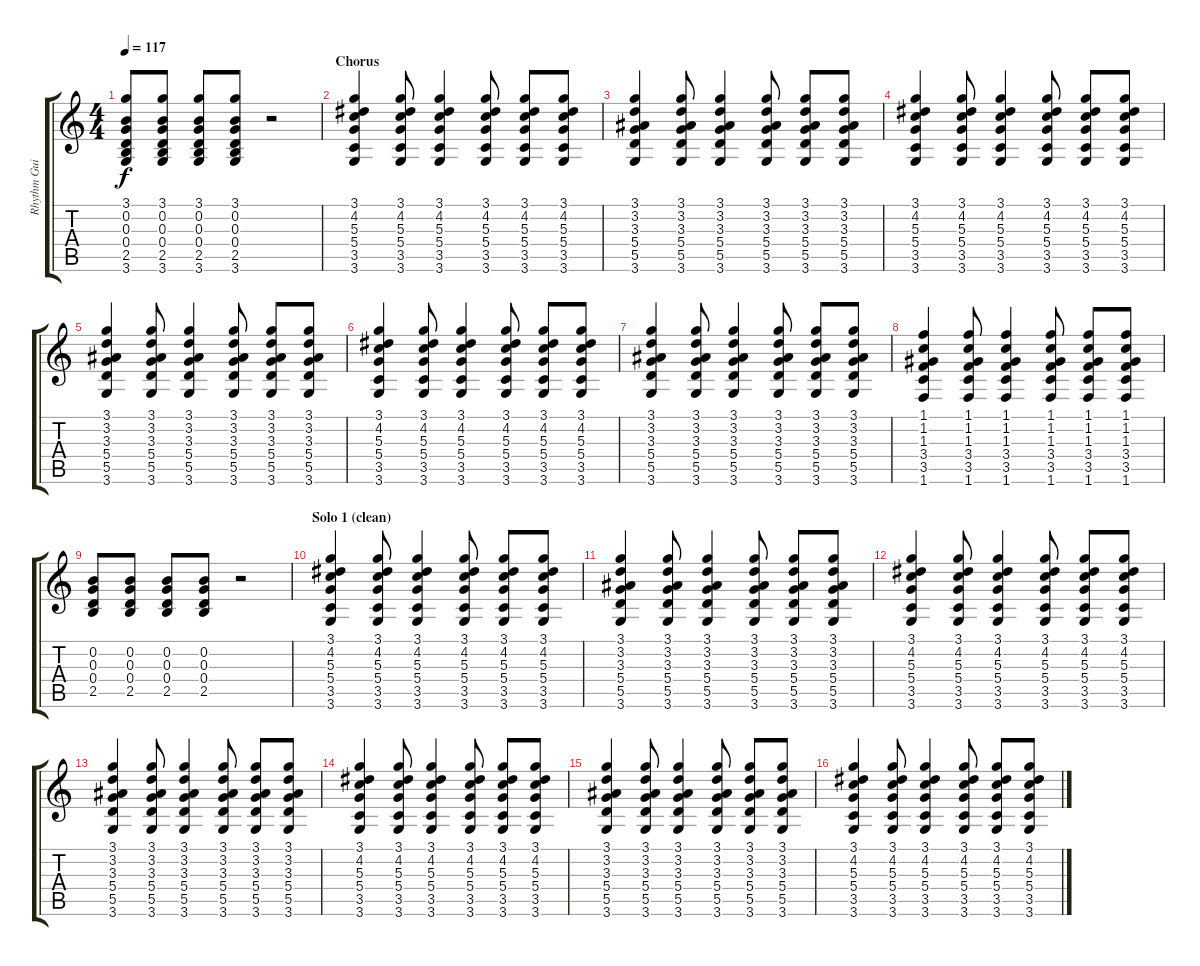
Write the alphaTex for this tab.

\track ("Rhythm Guitar (Acoustic)" "Rhythm Gui") {instrument acousticguitarsteel}
\staff {score tabs}
\tuning (E4 B3 G3 D3 A2 E2) {hide}
\ts (4 4)
\tempo 117
\clef g2
\ks c
(3.1 0.2 0.3 0.4 2.5 3.6).8{dy f} (3.1 0.2 0.3 0.4 2.5 3.6).8 (3.1 0.2 0.3 0.4 2.5 3.6).8 (3.1 0.2 0.3 0.4 2.5 3.6).8 r.2 |
\section ("" "Chorus")
(3.1 4.2 5.3 5.4 3.5 3.6).4 (3.1 4.2 5.3 5.4 3.5 3.6).8 (3.1 4.2 5.3 5.4 3.5 3.6).4 (3.1 4.2 5.3 5.4 3.5 3.6).8 (3.1 4.2 5.3 5.4 3.5 3.6).8 (3.1 4.2 5.3 5.4 3.5 3.6).8 |
(3.1 3.2 3.3 5.4 5.5 3.6).4 (3.1 3.2 3.3 5.4 5.5 3.6).8 (3.1 3.2 3.3 5.4 5.5 3.6).4 (3.1 3.2 3.3 5.4 5.5 3.6).8 (3.1 3.2 3.3 5.4 5.5 3.6).8 (3.1 3.2 3.3 5.4 5.5 3.6).8 |
(3.1 4.2 5.3 5.4 3.5 3.6).4 (3.1 4.2 5.3 5.4 3.5 3.6).8 (3.1 4.2 5.3 5.4 3.5 3.6).4 (3.1 4.2 5.3 5.4 3.5 3.6).8 (3.1 4.2 5.3 5.4 3.5 3.6).8 (3.1 4.2 5.3 5.4 3.5 3.6).8 |
(3.1 3.2 3.3 5.4 5.5 3.6).4 (3.1 3.2 3.3 5.4 5.5 3.6).8 (3.1 3.2 3.3 5.4 5.5 3.6).4 (3.1 3.2 3.3 5.4 5.5 3.6).8 (3.1 3.2 3.3 5.4 5.5 3.6).8 (3.1 3.2 3.3 5.4 5.5 3.6).8 |
(3.1 4.2 5.3 5.4 3.5 3.6).4 (3.1 4.2 5.3 5.4 3.5 3.6).8 (3.1 4.2 5.3 5.4 3.5 3.6).4 (3.1 4.2 5.3 5.4 3.5 3.6).8 (3.1 4.2 5.3 5.4 3.5 3.6).8 (3.1 4.2 5.3 5.4 3.5 3.6).8 |
(3.1 3.2 3.3 5.4 5.5 3.6).4 (3.1 3.2 3.3 5.4 5.5 3.6).8 (3.1 3.2 3.3 5.4 5.5 3.6).4 (3.1 3.2 3.3 5.4 5.5 3.6).8 (3.1 3.2 3.3 5.4 5.5 3.6).8 (3.1 3.2 3.3 5.4 5.5 3.6).8 |
(1.1 1.2 1.3 3.4 3.5 1.6).4 (1.1 1.2 1.3 3.4 3.5 1.6).8 (1.1 1.2 1.3 3.4 3.5 1.6).4 (1.1 1.2 1.3 3.4 3.5 1.6).8 (1.1 1.2 1.3 3.4 3.5 1.6).8 (1.1 1.2 1.3 3.4 3.5 1.6).8 |
(0.2 0.3 0.4 2.5).8 (0.2 0.3 0.4 2.5).8 (0.2 0.3 0.4 2.5).8 (0.2 0.3 0.4 2.5).8 r.2 |
\section ("" "Solo 1 (clean)")
(3.1 4.2 5.3 5.4 3.5 3.6).4 (3.1 4.2 5.3 5.4 3.5 3.6).8 (3.1 4.2 5.3 5.4 3.5 3.6).4 (3.1 4.2 5.3 5.4 3.5 3.6).8 (3.1 4.2 5.3 5.4 3.5 3.6).8 (3.1 4.2 5.3 5.4 3.5 3.6).8 |
(3.1 3.2 3.3 5.4 5.5 3.6).4 (3.1 3.2 3.3 5.4 5.5 3.6).8 (3.1 3.2 3.3 5.4 5.5 3.6).4 (3.1 3.2 3.3 5.4 5.5 3.6).8 (3.1 3.2 3.3 5.4 5.5 3.6).8 (3.1 3.2 3.3 5.4 5.5 3.6).8 |
(3.1 4.2 5.3 5.4 3.5 3.6).4 (3.1 4.2 5.3 5.4 3.5 3.6).8 (3.1 4.2 5.3 5.4 3.5 3.6).4 (3.1 4.2 5.3 5.4 3.5 3.6).8 (3.1 4.2 5.3 5.4 3.5 3.6).8 (3.1 4.2 5.3 5.4 3.5 3.6).8 |
(3.1 3.2 3.3 5.4 5.5 3.6).4 (3.1 3.2 3.3 5.4 5.5 3.6).8 (3.1 3.2 3.3 5.4 5.5 3.6).4 (3.1 3.2 3.3 5.4 5.5 3.6).8 (3.1 3.2 3.3 5.4 5.5 3.6).8 (3.1 3.2 3.3 5.4 5.5 3.6).8 |
(3.1 4.2 5.3 5.4 3.5 3.6).4 (3.1 4.2 5.3 5.4 3.5 3.6).8 (3.1 4.2 5.3 5.4 3.5 3.6).4 (3.1 4.2 5.3 5.4 3.5 3.6).8 (3.1 4.2 5.3 5.4 3.5 3.6).8 (3.1 4.2 5.3 5.4 3.5 3.6).8 |
(3.1 3.2 3.3 5.4 5.5 3.6).4 (3.1 3.2 3.3 5.4 5.5 3.6).8 (3.1 3.2 3.3 5.4 5.5 3.6).4 (3.1 3.2 3.3 5.4 5.5 3.6).8 (3.1 3.2 3.3 5.4 5.5 3.6).8 (3.1 3.2 3.3 5.4 5.5 3.6).8 |
(3.1 4.2 5.3 5.4 3.5 3.6).4 (3.1 4.2 5.3 5.4 3.5 3.6).8 (3.1 4.2 5.3 5.4 3.5 3.6).4 (3.1 4.2 5.3 5.4 3.5 3.6).8 (3.1 4.2 5.3 5.4 3.5 3.6).8 (3.1 4.2 5.3 5.4 3.5 3.6).8
